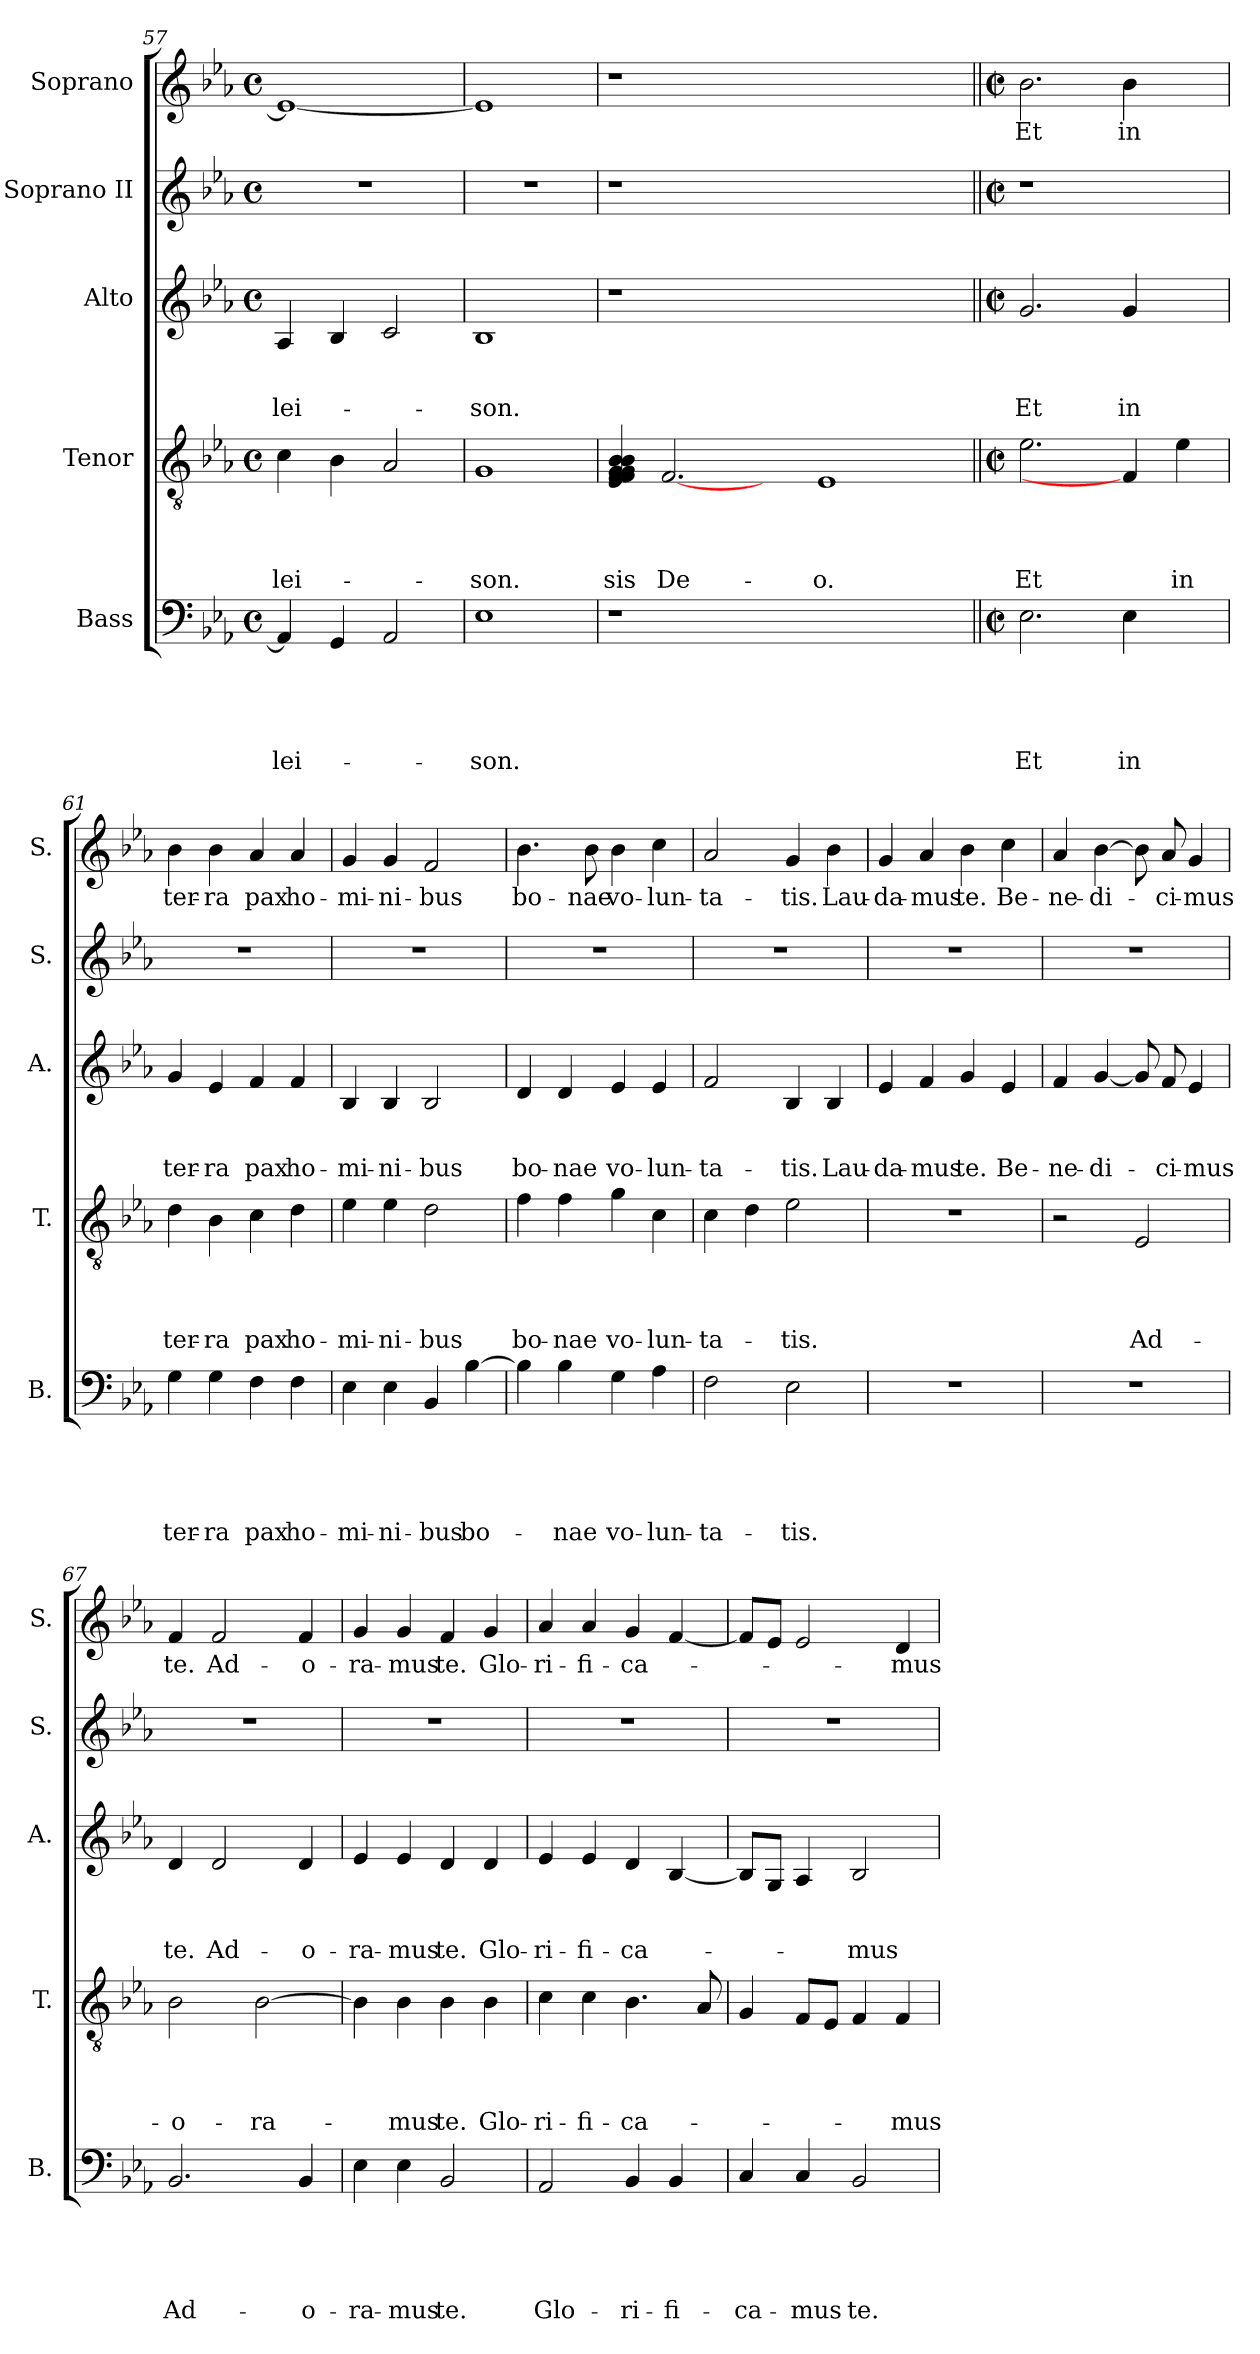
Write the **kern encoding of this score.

**kern	**text	**text	**text	**text	**text	**kern	**text	**text	**text	**text	**kern	**text	**text	**text	**kern	**kern	**text
*part5	*part5	*part5	*part5	*part5	*part5	*part4	*part4	*part4	*part4	*part4	*part3	*part3	*part3	*part3	*part2	*part1	*part1
*staff5	*staff5	*staff5	*staff5	*staff5	*staff5	*staff4	*staff4	*staff4	*staff4	*staff4	*staff3	*staff3	*staff3	*staff3	*staff2	*staff1	*staff1
*I"Bass	*	*	*	*	*	*I"Tenor	*	*	*	*	*I"Alto	*	*	*	*I"Soprano II	*I"Soprano	*
*I'B.	*	*	*	*	*	*I'T.	*	*	*	*	*I'A.	*	*	*	*I'S.	*I'S.	*
*clefF4	*	*	*	*	*	*clefGv2	*	*	*	*	*clefG2	*	*	*	*clefG2	*clefG2	*
*k[b-e-a-]	*	*	*	*	*	*k[b-e-a-]	*	*	*	*	*k[b-e-a-]	*	*	*	*k[b-e-a-]	*k[b-e-a-]	*
*E-:	*	*	*	*	*	*E-:	*	*	*	*	*E-:	*	*	*	*E-:	*E-:	*
*M4/4	*	*	*	*	*	*M4/4	*	*	*	*	*M4/4	*	*	*	*M4/4	*M4/4	*
*met(c)	*	*	*	*	*	*met(c)	*	*	*	*	*met(c)	*	*	*	*met(c)	*met(c)	*
=57	=57	=57	=57	=57	=57	=57	=57	=57	=57	=57	=57	=57	=57	=57	=57	=57	=57
!	!	!	!	!	!LO:LY:b	!	!	!	!	!LO:LY:b	!	!	!	!LO:LY:b	!	!	!
4AA-/]	.	.	.	.	-lei-	4c\	.	.	.	lei-	4A-/	.	.	-lei-	1r	1e-_	.
4GG/	.	.	.	.	.	4B-\	.	.	.	.	4B-/	.	.	.	.	.	.
2AA-/	.	.	.	.	.	2A-/	.	.	.	.	2c/	.	.	.	.	.	.
=58	=58	=58	=58	=58	=58	=58	=58	=58	=58	=58	=58	=58	=58	=58	=58	=58	=58
!	!	!	!	!	!LO:LY:b	!	!	!	!	!LO:LY:b	!	!	!	!LO:LY:b	!	!	!
1E-	.	.	.	.	-son.	1G	.	.	.	-son.	1B-	.	.	-son.	1r	1e-]	.
!!LO:PB:g=z
=59!	=59!	=59!	=59!	=59!	=59!	=59!	=59!	=59!	=59!	=59!	=59!	=59!	=59!	=59!	=59!	=59!	=59!
!LO:N:vis=1	!	!	!	!	!	!	!	!	!	!LO:LY:b	!LO:N:vis=1	!	!	!	!	!LO:N:vis=1	!
1r	.	.	.	.	.	4E-/ 4F/ 4F/ 4G/ 4G/ 4B-/ 4B-/	.	.	.	-sis	1r	.	.	.	1r	1r	.
!	!	!	!	!	!	!	!	!	!	!LO:LY:b	!	!	!	!	!	!	!
.	.	.	.	.	.	[2.F	.	.	.	De-	.	.	.	.	.	.	.
1ryy	.	.	.	.	.	4ryy	.	.	.	.	1ryy	.	.	.	1ryy	1ryy	.
!	!	!	!	!	!	!	!	!	!	!LO:LY:b	!	!	!	!	!	!	!
.	.	.	.	.	.	1E-	.	.	.	-o.	.	.	.	.	.	.	.
4ryy	.	.	.	.	.	.	.	.	.	.	4ryy	.	.	.	4ryy	4ryy	.
=60||	=60||	=60||	=60||	=60||	=60||	=60||	=60||	=60||	=60||	=60||	=60||	=60||	=60||	=60||	=60||	=60||	=60||
*M2/2	*	*	*	*	*	*M2/2	*	*	*	*	*M2/2	*	*	*	*M2/2	*M2/2	*
*met(c|)	*	*	*	*	*	*met(c|)	*	*	*	*	*met(c|)	*	*	*	*met(c|)	*met(c|)	*
!	!	!	!	!	!LO:LY:b	!	!	!	!	!LO:LY:b	!	!	!	!LO:LY:b	!	!	!LO:LY:b
2.E-\	.	.	.	.	Et	2.e-\	.	.	.	Et	2.g/	.	.	Et	1r	2.b-\	Et
!	!	!	!	!	!LO:LY:b	!	!	!	!	!	!	!	!	!LO:LY:b	!	!	!LO:LY:b
4E-\	.	.	.	.	in	4F]	.	.	.	.	4g/	.	.	in	.	4b-\	in
!	!	!	!	!	!	!	!	!	!	!LO:LY:b	!	!	!	!	!	!	!
4ryy	.	.	.	.	.	4e-\	.	.	.	in	4ryy	.	.	.	4ryy	4ryy	.
=61	=61	=61	=61	=61	=61	=61	=61	=61	=61	=61	=61	=61	=61	=61	=61	=61	=61
!	!	!	!	!	!LO:LY:b	!	!	!	!	!LO:LY:b	!	!	!	!LO:LY:b	!	!	!LO:LY:b
4G\	.	.	.	.	ter-	4d\	.	.	.	ter-	4g/	.	.	ter-	1r	4b-\	ter-
!	!	!	!	!	!LO:LY:b	!	!	!	!	!LO:LY:b	!	!	!	!LO:LY:b	!	!	!LO:LY:b
4G\	.	.	.	.	-ra	4B-\	.	.	.	-ra	4e-/	.	.	-ra	.	4b-\	-ra
!	!	!	!	!	!LO:LY:b	!	!	!	!	!LO:LY:b	!	!	!	!LO:LY:b	!	!	!LO:LY:b
4F\	.	.	.	.	pax	4c\	.	.	.	pax	4f/	.	.	pax	.	4a-/	pax
!	!	!	!	!	!LO:LY:b	!	!	!	!	!LO:LY:b	!	!	!	!LO:LY:b	!	!	!LO:LY:b
4F\	.	.	.	.	ho-	4d\	.	.	.	ho-	4f/	.	.	ho-	.	4a-/	ho-
=62	=62	=62	=62	=62	=62	=62	=62	=62	=62	=62	=62	=62	=62	=62	=62	=62	=62
!	!	!	!	!	!LO:LY:b	!	!	!	!	!LO:LY:b	!	!	!	!LO:LY:b	!	!	!LO:LY:b
4E-\	.	.	.	.	-mi-	4e-\	.	.	.	-mi-	4B-/	.	.	-mi-	1r	4g/	-mi-
!	!	!	!	!	!LO:LY:b	!	!	!	!	!LO:LY:b	!	!	!	!LO:LY:b	!	!	!LO:LY:b
4E-\	.	.	.	.	-ni-	4e-\	.	.	.	-ni-	4B-/	.	.	-ni-	.	4g/	-ni-
!	!	!	!	!	!LO:LY:b	!	!	!	!	!LO:LY:b	!	!	!	!LO:LY:b	!	!	!LO:LY:b
4BB-/	.	.	.	.	-bus	2d\	.	.	.	-bus	2B-/	.	.	-bus	.	2f/	-bus
!	!	!	!	!	!LO:LY:b	!	!	!	!	!	!	!	!	!	!	!	!
[<4B-\	.	.	.	.	bo-	.	.	.	.	.	.	.	.	.	.	.	.
!!LO:LB:g=z
=63	=63	=63	=63	=63	=63	=63	=63	=63	=63	=63	=63	=63	=63	=63	=63	=63	=63
!	!	!	!	!	!	!	!	!	!	!LO:LY:b	!	!	!	!LO:LY:b	!	!	!LO:LY:b
4B-\]	.	.	.	.	.	4f\	.	.	.	bo-	4d/	.	.	bo-	1r	4.b-\	bo-
!	!	!	!	!	!LO:LY:b	!	!	!	!	!LO:LY:b	!	!	!	!LO:LY:b	!	!	!
4B-\	.	.	.	.	-nae	4f\	.	.	.	-nae	4d/	.	.	-nae	.	.	.
!	!	!	!	!	!	!	!	!	!	!	!	!	!	!	!	!	!LO:LY:b
.	.	.	.	.	.	.	.	.	.	.	.	.	.	.	.	8b-\	-nae
!	!	!	!	!	!LO:LY:b	!	!	!	!	!LO:LY:b	!	!	!	!LO:LY:b	!	!	!LO:LY:b
4G\	.	.	.	.	vo-	4g\	.	.	.	vo-	4e-/	.	.	vo-	.	4b-\	vo-
!	!	!	!	!	!LO:LY:b	!	!	!	!	!LO:LY:b	!	!	!	!LO:LY:b	!	!	!LO:LY:b
4A-\	.	.	.	.	-lun-	4c\	.	.	.	-lun-	4e-/	.	.	-lun-	.	4cc\	-lun-
=64	=64	=64	=64	=64	=64	=64	=64	=64	=64	=64	=64	=64	=64	=64	=64	=64	=64
!	!	!	!	!	!LO:LY:b	!	!	!	!	!LO:LY:b	!	!	!	!LO:LY:b	!	!	!LO:LY:b
2F\	.	.	.	.	-ta-	4c\	.	.	.	-ta-	2f/	.	.	-ta-	1r	2a-/	-ta-
.	.	.	.	.	.	4d\	.	.	.	.	.	.	.	.	.	.	.
!	!	!	!	!	!LO:LY:b	!	!	!	!	!LO:LY:b	!	!	!	!LO:LY:b	!	!	!LO:LY:b
2E-\	.	.	.	.	-tis.	2e-\	.	.	.	-tis.	4B-/	.	.	-tis.	.	4g/	-tis.
!	!	!	!	!	!	!	!	!	!	!	!	!	!	!LO:LY:b	!	!	!LO:LY:b
.	.	.	.	.	.	.	.	.	.	.	4B-/	.	.	Lau-	.	4b-\	Lau-
=65	=65	=65	=65	=65	=65	=65	=65	=65	=65	=65	=65	=65	=65	=65	=65	=65	=65
!	!	!	!	!	!	!	!	!	!	!	!	!	!	!LO:LY:b	!	!	!LO:LY:b
1r	.	.	.	.	.	1r	.	.	.	.	4e-/	.	.	-da-	1r	4g/	-da-
!	!	!	!	!	!	!	!	!	!	!	!	!	!	!LO:LY:b	!	!	!LO:LY:b
.	.	.	.	.	.	.	.	.	.	.	4f/	.	.	-mus	.	4a-/	-mus
!	!	!	!	!	!	!	!	!	!	!	!	!	!	!LO:LY:b	!	!	!LO:LY:b
.	.	.	.	.	.	.	.	.	.	.	4g/	.	.	te.	.	4b-\	te.
!	!	!	!	!	!	!	!	!	!	!	!	!	!	!LO:LY:b	!	!	!LO:LY:b
.	.	.	.	.	.	.	.	.	.	.	4e-/	.	.	Be-	.	4cc\	Be-
=66	=66	=66	=66	=66	=66	=66	=66	=66	=66	=66	=66	=66	=66	=66	=66	=66	=66
!	!	!	!	!	!	!	!	!	!	!	!	!	!	!LO:LY:b	!	!	!LO:LY:b
1r	.	.	.	.	.	2r	.	.	.	.	4f/	.	.	-ne-	1r	4a-/	-ne-
!	!	!	!	!	!	!	!	!	!	!	!	!	!	!LO:LY:b	!	!	!LO:LY:b
.	.	.	.	.	.	.	.	.	.	.	[<4g/	.	.	-di-	.	[>4b-\	-di-
!	!	!	!	!	!	!	!	!	!	!LO:LY:b	!	!	!	!	!	!	!
.	.	.	.	.	.	2E-/	.	.	.	Ad-	8g/]	.	.	.	.	8b-\]	.
!	!	!	!	!	!	!	!	!	!	!	!	!	!	!LO:LY:b	!	!	!LO:LY:b
.	.	.	.	.	.	.	.	.	.	.	8f/	.	.	-ci-	.	8a-/	-ci-
!	!	!	!	!	!	!	!	!	!	!	!	!	!	!LO:LY:b	!	!	!LO:LY:b
.	.	.	.	.	.	.	.	.	.	.	4e-/	.	.	-mus	.	4g/	-mus
=67	=67	=67	=67	=67	=67	=67	=67	=67	=67	=67	=67	=67	=67	=67	=67	=67	=67
!	!	!	!	!	!LO:LY:b	!	!	!	!	!LO:LY:b	!	!	!	!LO:LY:b	!	!	!LO:LY:b
2.BB-/	.	.	.	.	Ad-	2B-\	.	.	.	-o-	4d/	.	.	te.	1r	4f/	te.
!	!	!	!	!	!	!	!	!	!	!	!	!	!	!LO:LY:b	!	!	!LO:LY:b
.	.	.	.	.	.	.	.	.	.	.	2d/	.	.	Ad-	.	2f/	Ad-
!	!	!	!	!	!	!	!	!	!	!LO:LY:b	!	!	!	!	!	!	!
.	.	.	.	.	.	[<2B-\	.	.	.	-ra-	.	.	.	.	.	.	.
!	!	!	!	!	!LO:LY:b	!	!	!	!	!	!	!	!	!LO:LY:b	!	!	!LO:LY:b
4BB-/	.	.	.	.	-o-	.	.	.	.	.	4d/	.	.	-o-	.	4f/	-o-
!!LO:LB:g=z
=68	=68	=68	=68	=68	=68	=68	=68	=68	=68	=68	=68	=68	=68	=68	=68	=68	=68
!	!	!	!	!	!LO:LY:b	!	!	!	!	!	!	!	!	!LO:LY:b	!	!	!LO:LY:b
4E-\	.	.	.	.	-ra-	4B-\]	.	.	.	.	4e-/	.	.	-ra-	1r	4g/	-ra-
!	!	!	!	!	!LO:LY:b:rj	!	!	!	!	!LO:LY:b	!	!	!	!LO:LY:b:rj	!	!	!LO:LY:b:rj
4E-\	.	.	.	.	-mus	4B-\	.	.	.	-mus	4e-/	.	.	-mus	.	4g/	-mus
!	!	!	!	!	!LO:LY:b	!	!	!	!	!LO:LY:b	!	!	!	!LO:LY:b	!	!	!LO:LY:b
2BB-/	.	.	.	.	te.	4B-\	.	.	.	te.	4d/	.	.	te.	.	4f/	te.
!	!	!	!	!	!	!	!	!	!	!LO:LY:b	!	!	!	!LO:LY:b	!	!	!LO:LY:b
.	.	.	.	.	.	4B-\	.	.	.	Glo-	4d/	.	.	Glo-	.	4g/	Glo-
=69	=69	=69	=69	=69	=69	=69	=69	=69	=69	=69	=69	=69	=69	=69	=69	=69	=69
!	!	!	!	!	!LO:LY:b	!	!	!	!	!LO:LY:b	!	!	!	!LO:LY:b	!	!	!LO:LY:b
2AA-/	.	.	.	.	Glo-	4c\	.	.	.	-ri-	4e-/	.	.	-ri-	1r	4a-/	-ri-
!	!	!	!	!	!	!	!	!	!	!LO:LY:b	!	!	!	!LO:LY:b	!	!	!LO:LY:b
.	.	.	.	.	.	4c\	.	.	.	-fi-	4e-/	.	.	-fi-	.	4a-/	-fi-
!	!	!	!	!	!LO:LY:b	!	!	!	!	!LO:LY:b	!	!	!	!LO:LY:b	!	!	!LO:LY:b
4BB-/	.	.	.	.	-ri-	4.B-\	.	.	.	-ca-	4d/	.	.	-ca-	.	4g/	-ca-
!	!	!	!	!	!LO:LY:b	!	!	!	!	!	!	!	!	!	!	!	!
4BB-/	.	.	.	.	-fi-	.	.	.	.	.	[<4B-/	.	.	.	.	[<4f/	.
.	.	.	.	.	.	8A-/	.	.	.	.	.	.	.	.	.	.	.
=70	=70	=70	=70	=70	=70	=70	=70	=70	=70	=70	=70	=70	=70	=70	=70	=70	=70
!	!	!	!	!	!LO:LY:b	!	!	!	!	!	!	!	!	!	!	!	!
4C/	.	.	.	.	-ca-	4G/	.	.	.	.	8B-/L]	.	.	.	1r	8f/L]	.
.	.	.	.	.	.	.	.	.	.	.	8G/J	.	.	.	.	8e-/J	.
!	!	!	!	!	!LO:LY:b	!	!	!	!	!	!	!	!	!	!	!	!
4C/	.	.	.	.	-mus	8F/L	.	.	.	.	4A-/	.	.	.	.	2e-/	.
.	.	.	.	.	.	8E-/J	.	.	.	.	.	.	.	.	.	.	.
!	!	!	!	!	!LO:LY:b	!	!	!	!	!	!	!	!	!LO:LY:b	!	!	!
2BB-/	.	.	.	.	te.	4F/	.	.	.	.	2B-/	.	.	-mus	.	.	.
!	!	!	!	!	!	!	!	!	!	!LO:LY:b	!	!	!	!	!	!	!LO:LY:b
.	.	.	.	.	.	4F/	.	.	.	-mus	.	.	.	.	.	4d/	-mus
=	=	=	=	=	=	=	=	=	=	=	=	=	=	=	=	=	=
*-	*-	*-	*-	*-	*-	*-	*-	*-	*-	*-	*-	*-	*-	*-	*-	*-	*-
